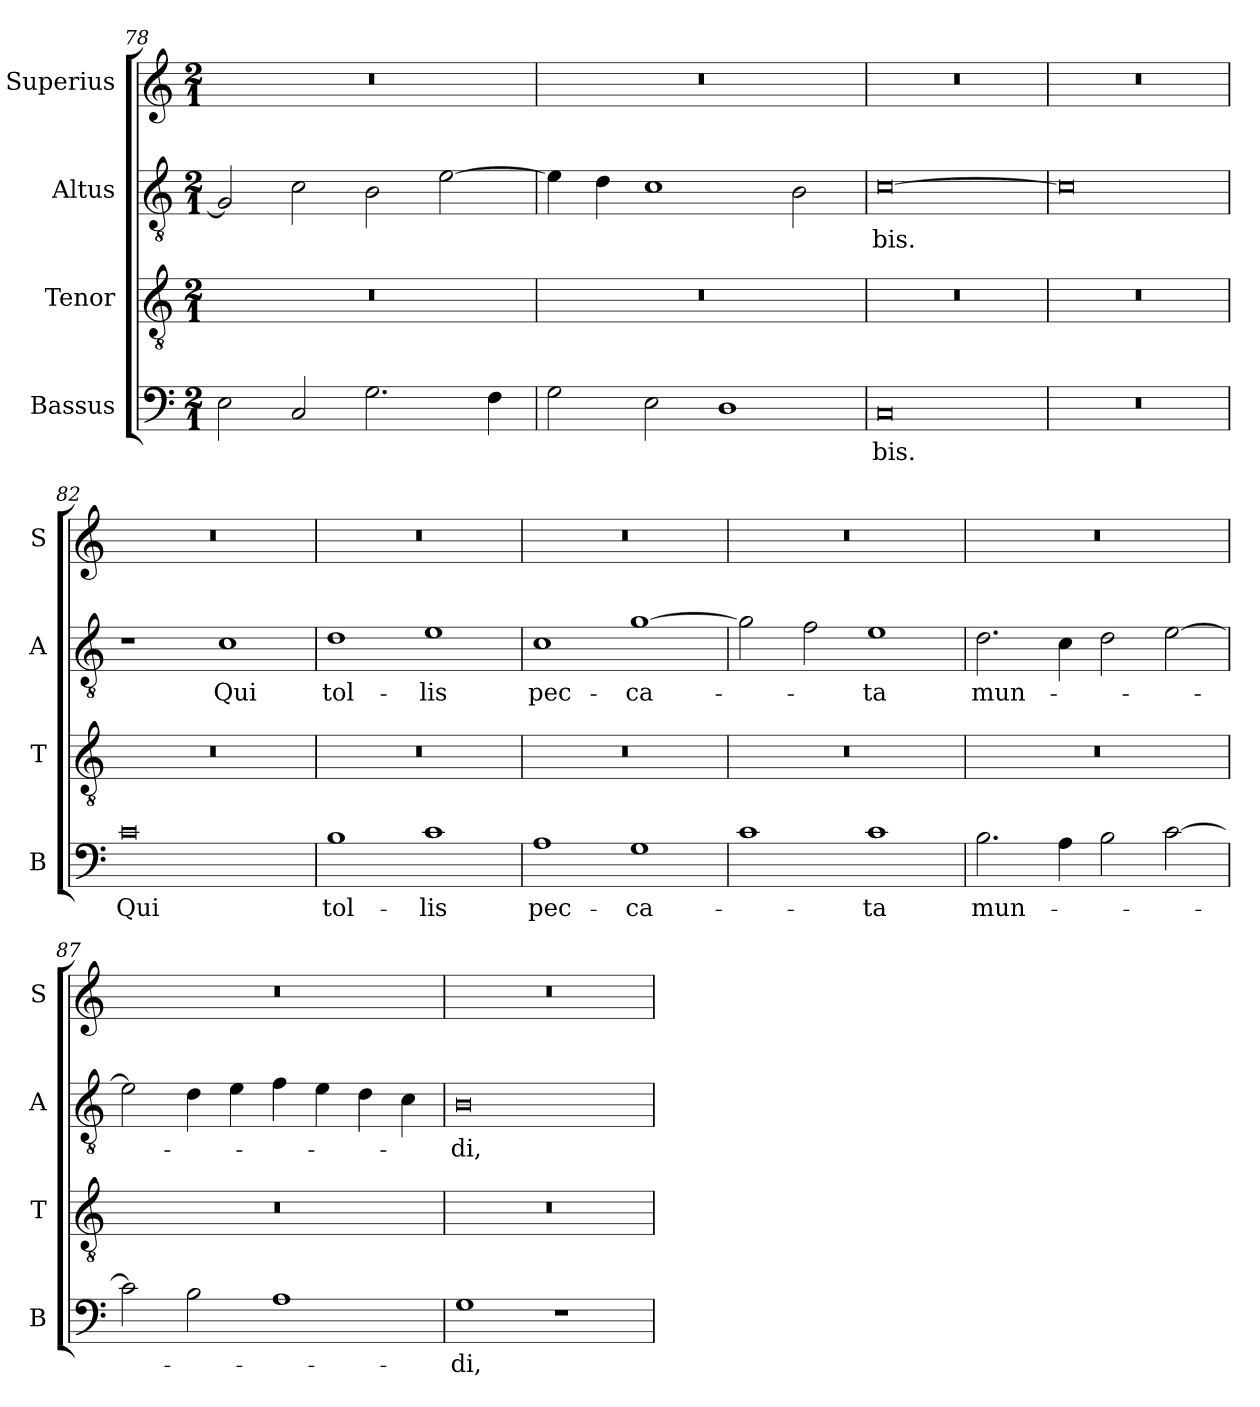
**kern	**text	**kern	**kern	**text	**kern
*part4	*part4	*part3	*part2	*part2	*part1
*staff4	*staff4	*staff3	*staff2	*staff2	*staff1
*I"Bassus	*	*I"Tenor	*I"Altus	*	*I"Superius
*I'B	*	*I'T	*I'A	*	*I'S
*clefF4	*	*clefGv2	*clefGv2	*	*clefG2
*k[]	*	*k[]	*k[]	*	*k[]
*M2/1	*	*M2/1	*M2/1	*	*M2/1
=78	=78	=78	=78	=78	=78
2E\	.	0r	2G/]	.	0r
2C/	.	.	2c\	.	.
2.G\	.	.	2B\	.	.
.	.	.	[2e\	.	.
4F\	.	.	.	.	.
=79	=79	=79	=79	=79	=79
2G\	.	0r	4e\]	.	0r
.	.	.	4d\	.	.
2E\	.	.	1c	.	.
1D	.	.	.	.	.
.	.	.	2B\	.	.
=80	=80	=80	=80	=80	=80
0C	-bis.	0r	[0c	-bis.	0r
=81	=81	=81	=81	=81	=81
0r	.	0r	0c]	.	0r
=82	=82	=82	=82	=82	=82
0c	Qui	0r	1r	.	0r
.	.	.	1c	Qui	.
=83	=83	=83	=83	=83	=83
1B	tol-	0r	1d	tol-	0r
1c	-lis	.	1e	-lis	.
=84	=84	=84	=84	=84	=84
1A	pec-	0r	1c	pec-	0r
1G	-ca-	.	[1g	-ca-	.
=85	=85	=85	=85	=85	=85
1c	.	0r	2g\]	.	0r
.	.	.	2f\	.	.
1c	-ta	.	1e	-ta	.
=86	=86	=86	=86	=86	=86
2.B\	mun-	0r	2.d\	mun-	0r
4A\	.	.	4c\	.	.
2B\	.	.	2d\	.	.
[2c\	.	.	[2e\	.	.
=87	=87	=87	=87	=87	=87
2c\]	.	0r	2e\]	.	0r
2B\	.	.	4d\	.	.
.	.	.	4e\	.	.
1A	.	.	4f\	.	.
.	.	.	4e\	.	.
.	.	.	4d\	.	.
.	.	.	4c\	.	.
=88	=88	=88	=88	=88	=88
1G	-di,	0r	0B	-di,	0r
1r	.	.	.	.	.
=	=	=	=	=	=
*-	*-	*-	*-	*-	*-
